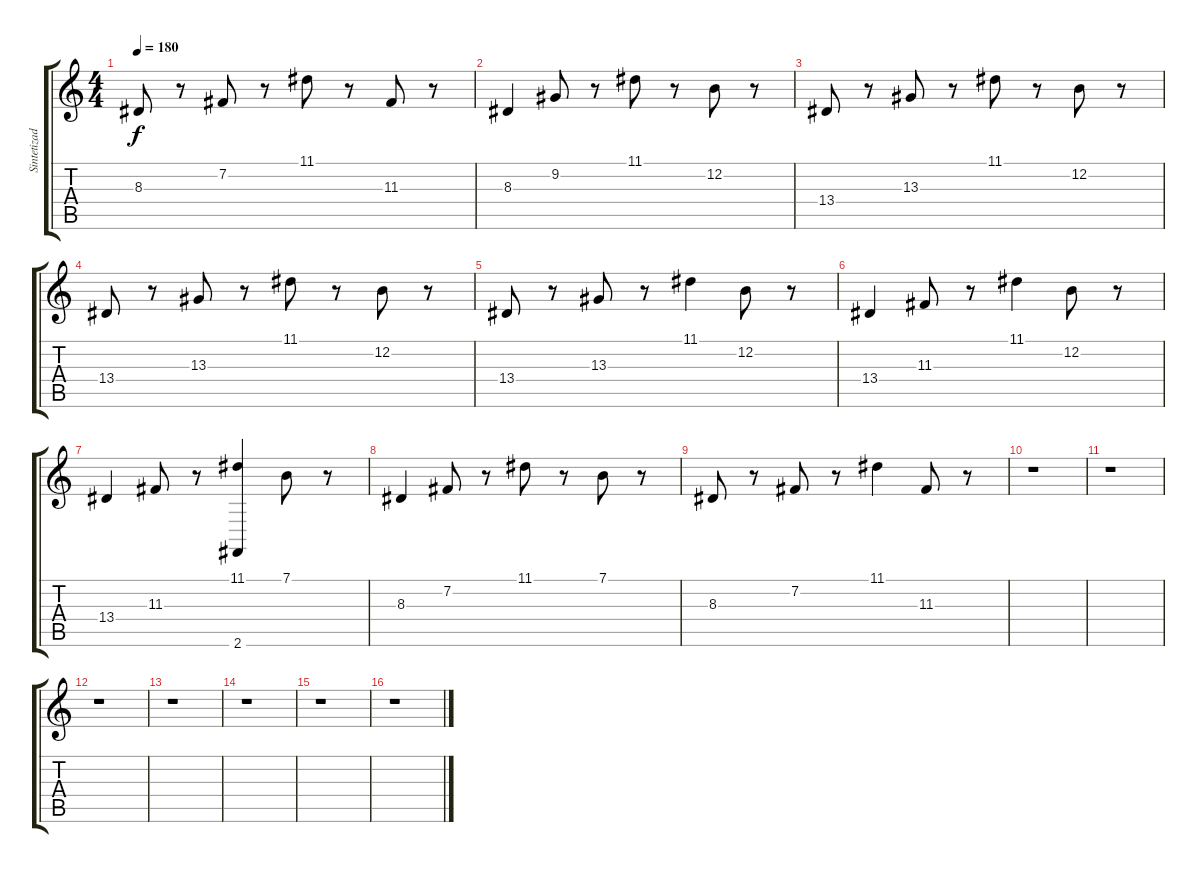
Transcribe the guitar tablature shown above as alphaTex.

\track ("Sintetizador 5" "Sintetizad") {instrument stringensemble1}
\staff {score tabs}
\tuning (E4 B3 G3 D3 A2 E2) {hide}
\ts (4 4)
\tempo 180
\clef g2
\ks c
8.3.8{dy f} r.8 7.2.8 r.8 11.1.8 r.8 11.3.8 r.8 |
8.3.4 9.2.8 r.8 11.1.8 r.8 12.2.8 r.8 |
13.4.8 r.8 13.3.8 r.8 11.1.8 r.8 12.2.8 r.8 |
13.4.8 r.8 13.3.8 r.8 11.1.8 r.8 12.2.8 r.8 |
13.4.8 r.8 13.3.8 r.8 11.1.4 12.2.8 r.8 |
13.4.4 11.3.8 r.8 11.1.4 12.2.8 r.8 |
13.4.4 11.3.8 r.8 (11.1 2.6).4 7.1.8 r.8 |
8.3.4 7.2.8 r.8 11.1.8 r.8 7.1.8 r.8 |
8.3.8 r.8 7.2.8 r.8 11.1.4 11.3.8 r.8 |
r.1 |
r.1 |
r.1 |
r.1 |
r.1 |
r.1 |
r.1
